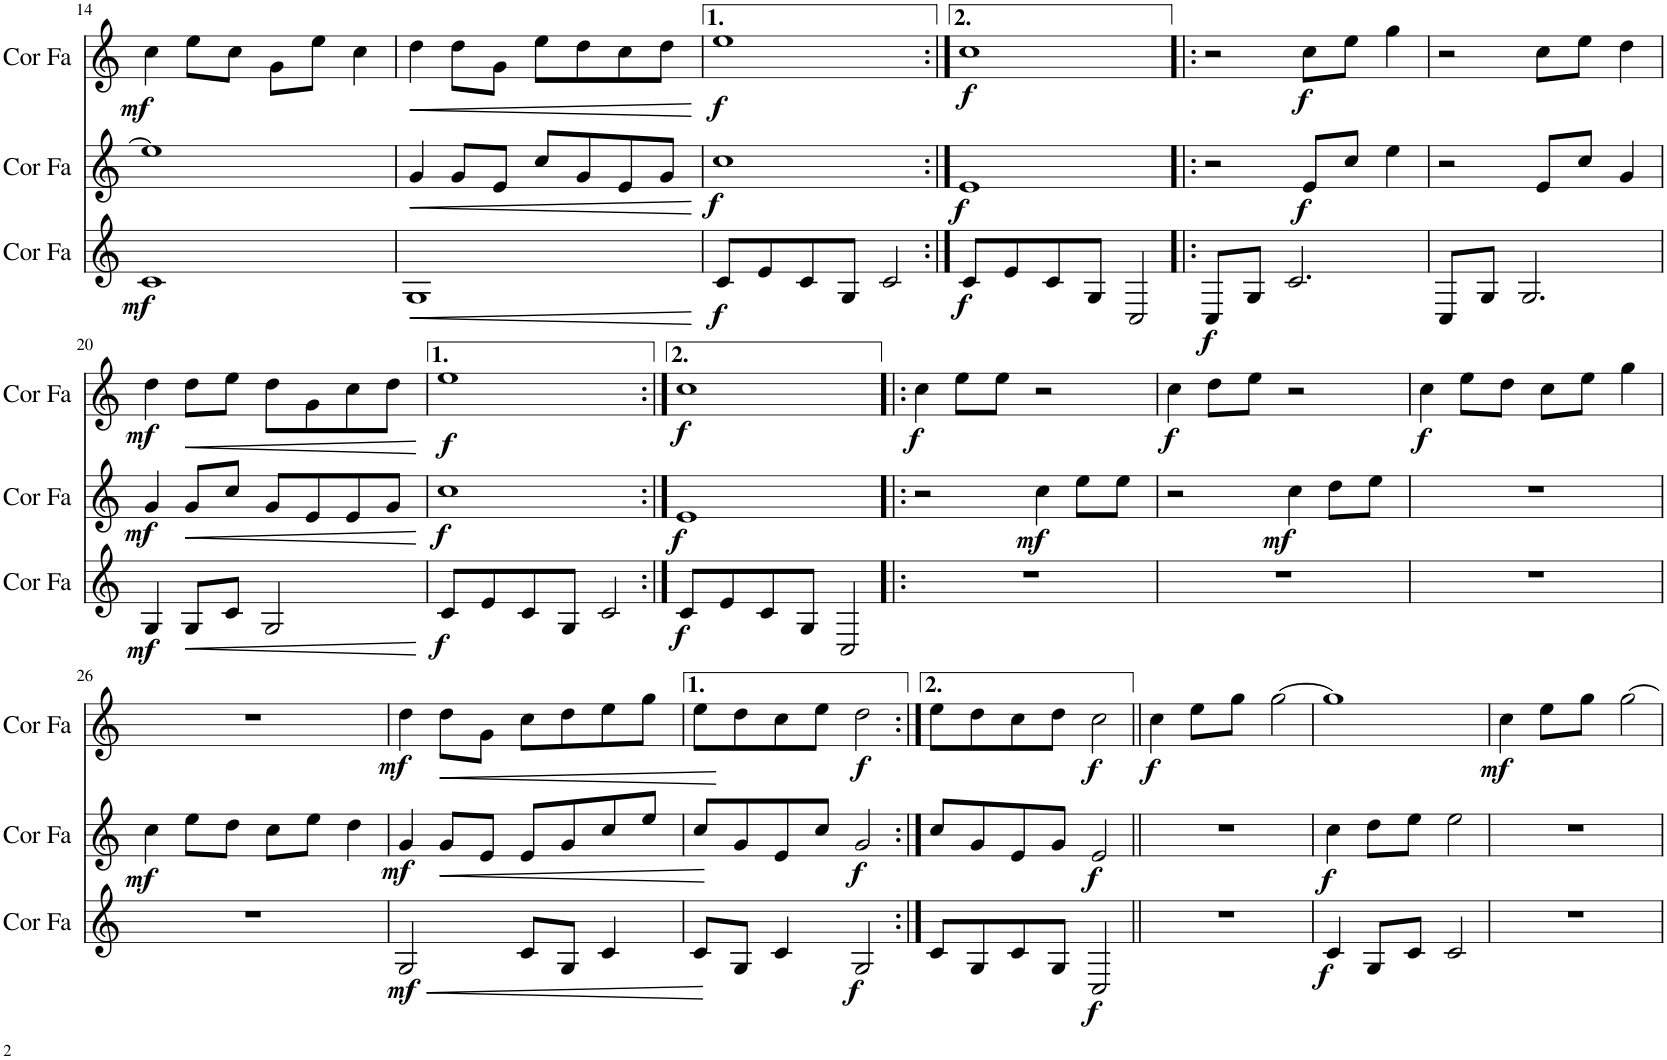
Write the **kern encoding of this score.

**kern	**dynam	**kern	**dynam	**kern	**dynam
*part3	*part3	*part2	*part2	*part1	*part1
*staff3	*staff3	*staff2	*staff2	*staff1	*staff1
*I"Cor en Fa	*	*I"Cor en Fa	*	*I"Cor en Fa	*
*I'Cor Fa	*	*I'Cor Fa	*	*I'Cor Fa	*
!!LO:PB:g=z
*clefG2	*	*clefG2	*	*clefG2	*
*Trd4c7	*	*Trd4c7	*	*Trd4c7	*
*k[]	*	*k[]	*	*k[]	*
*M4/4	*	*M4/4	*	*M4/4	*
=14	=14	=14	=14	=14	=14
!	!LO:DY:b	!	!	!	!LO:DY:b
1c	mf	1ee]	.	4cc\	mf
.	.	.	.	8ee\L	.
.	.	.	.	8cc\J	.
.	.	.	.	8g\L	.
.	.	.	.	8ee\J	.
.	.	.	.	4cc\	.
=15	=15	=15	=15	=15	=15
!	!LO:HP:b	!	!LO:HP:b	!	!LO:HP:b
1G	<	4g/	<	4dd\	<
.	.	8g/L	.	8dd\L	.
.	.	8e/J	.	8g\J	.
.	.	8cc/L	.	8ee\L	.
.	.	8g/	.	8dd\	.
.	.	8e/	.	8cc\	.
.	.	8g/J	.	8dd\J	.
.	[	.	[	.	[
=16	=16	=16	=16	=16	=16
!	!LO:DY:b	!	!LO:DY:b	!	!LO:DY:b
8c/L	f	1cc	f	1ee	f
8e/	.	.	.	.	.
8c/	.	.	.	.	.
8G/J	.	.	.	.	.
2c/	.	.	.	.	.
=17:|!	=17:|!	=17:|!	=17:|!	=17:|!	=17:|!
!	!LO:DY:b	!	!LO:DY:b	!	!LO:DY:b
8c/L	f	1e	f	1cc	f
8e/	.	.	.	.	.
8c/	.	.	.	.	.
8G/J	.	.	.	.	.
2C/	.	.	.	.	.
=18!|:	=18!|:	=18!|:	=18!|:	=18!|:	=18!|:
!	!LO:DY:b	!	!	!	!
8C/L	f	2r	.	2r	.
8G/J	.	.	.	.	.
2.c/	.	.	.	.	.
!	!	!	!LO:DY:b	!	!LO:DY:b
.	.	8e/L	f	8cc\L	f
.	.	8cc/J	.	8ee\J	.
.	.	4ee\	.	4gg\	.
=19	=19	=19	=19	=19	=19
8C/L	.	2r	.	2r	.
8G/J	.	.	.	.	.
2.G/	.	.	.	.	.
.	.	8e/L	.	8cc\L	.
.	.	8cc/J	.	8ee\J	.
.	.	4g/	.	4dd\	.
!!LO:LB:g=z
=20	=20	=20	=20	=20	=20
!	!LO:DY:b	!	!LO:DY:b	!	!LO:DY:b
4G/	mf	4g/	mf	4dd\	mf
!	!LO:HP:b	!	!LO:HP:b	!	!LO:HP:b
8G/L	<	8g/L	<	8dd\L	<
8c/J	.	8cc/J	.	8ee\J	.
2G/	.	8g/L	.	8dd\L	.
.	.	8e/	.	8g\	.
.	.	8e/	.	8cc\	.
.	.	8g/J	.	8dd\J	.
.	[	.	[	.	[
=21	=21	=21	=21	=21	=21
!	!LO:DY:b	!	!LO:DY:b	!	!LO:DY:b
8c/L	f	1cc	f	1ee	f
8e/	.	.	.	.	.
8c/	.	.	.	.	.
8G/J	.	.	.	.	.
2c/	.	.	.	.	.
=22:|!	=22:|!	=22:|!	=22:|!	=22:|!	=22:|!
!	!LO:DY:b	!	!LO:DY:b	!	!LO:DY:b
8c/L	f	1e	f	1cc	f
8e/	.	.	.	.	.
8c/	.	.	.	.	.
8G/J	.	.	.	.	.
2C/	.	.	.	.	.
=23!|:	=23!|:	=23!|:	=23!|:	=23!|:	=23!|:
!	!	!	!	!	!LO:DY:b
1r	.	2r	.	4cc\	f
.	.	.	.	8ee\L	.
.	.	.	.	8ee\J	.
!	!	!	!LO:DY:b	!	!
.	.	4cc\	mf	2r	.
.	.	8ee\L	.	.	.
.	.	8ee\J	.	.	.
=24	=24	=24	=24	=24	=24
!	!	!	!	!	!LO:DY:b
1r	.	2r	.	4cc\	f
.	.	.	.	8dd\L	.
.	.	.	.	8ee\J	.
!	!	!	!LO:DY:b	!	!
.	.	4cc\	mf	2r	.
.	.	8dd\L	.	.	.
.	.	8ee\J	.	.	.
=25	=25	=25	=25	=25	=25
!	!	!	!	!	!LO:DY:b
1r	.	1r	.	4cc\	f
.	.	.	.	8ee\L	.
.	.	.	.	8dd\J	.
.	.	.	.	8cc\L	.
.	.	.	.	8ee\J	.
.	.	.	.	4gg\	.
!!LO:LB:g=z
=26	=26	=26	=26	=26	=26
!	!	!	!LO:DY:b	!	!
1r	.	4cc\	mf	1r	.
.	.	8ee\L	.	.	.
.	.	8dd\J	.	.	.
.	.	8cc\L	.	.	.
.	.	8ee\J	.	.	.
.	.	4dd\	.	.	.
=27	=27	=27	=27	=27	=27
!	!LO:HP:b	!	!	!	!
!	!LO:DY:n=1:b	!	!LO:DY:b	!	!LO:DY:b
2G/	< mf	4g/	mf	4dd\	mf
!	!	!	!LO:HP:b	!	!LO:HP:b
.	.	8g/L	<	8dd\L	<
.	.	8e/J	.	8g\J	.
8c/L	.	8e/L	.	8cc\L	.
8G/J	.	8g/	.	8dd\	.
4c/	.	8cc/	.	8ee\	.
.	.	8ee/J	.	8gg\J	.
.	[	.	[	.	[
=28	=28	=28	=28	=28	=28
8c/L	.	8cc/L	.	8ee\L	.
8G/J	.	8g/	.	8dd\	.
4c/	.	8e/	.	8cc\	.
.	.	8cc/J	.	8ee\J	.
!	!LO:DY:b	!	!LO:DY:b	!	!LO:DY:b
2G/	f	2g/	f	2dd\	f
=29:|!	=29:|!	=29:|!	=29:|!	=29:|!	=29:|!
8c/L	.	8cc/L	.	8ee\L	.
8G/	.	8g/	.	8dd\	.
8c/	.	8e/	.	8cc\	.
8G/J	.	8g/J	.	8dd\J	.
!	!LO:DY:b	!	!LO:DY:b	!	!LO:DY:b
2C/	f	2e/	f	2cc\	f
=30||	=30||	=30||	=30||	=30||	=30||
!	!	!	!	!	!LO:DY:b
1r	.	1r	.	4cc\	f
.	.	.	.	8ee\L	.
.	.	.	.	8gg\J	.
.	.	.	.	[2gg\	.
=31	=31	=31	=31	=31	=31
!	!LO:DY:b	!	!LO:DY:b	!	!
4c/	f	4cc\	f	1gg]	.
8G/L	.	8dd\L	.	.	.
8c/J	.	8ee\J	.	.	.
2c/	.	2ee\	.	.	.
=32	=32	=32	=32	=32	=32
!	!	!	!	!	!LO:DY:b
1r	.	1r	.	4cc\	mf
.	.	.	.	8ee\L	.
.	.	.	.	8gg\J	.
.	.	.	.	[2gg\	.
=	=	=	=	=	=
*-	*-	*-	*-	*-	*-
